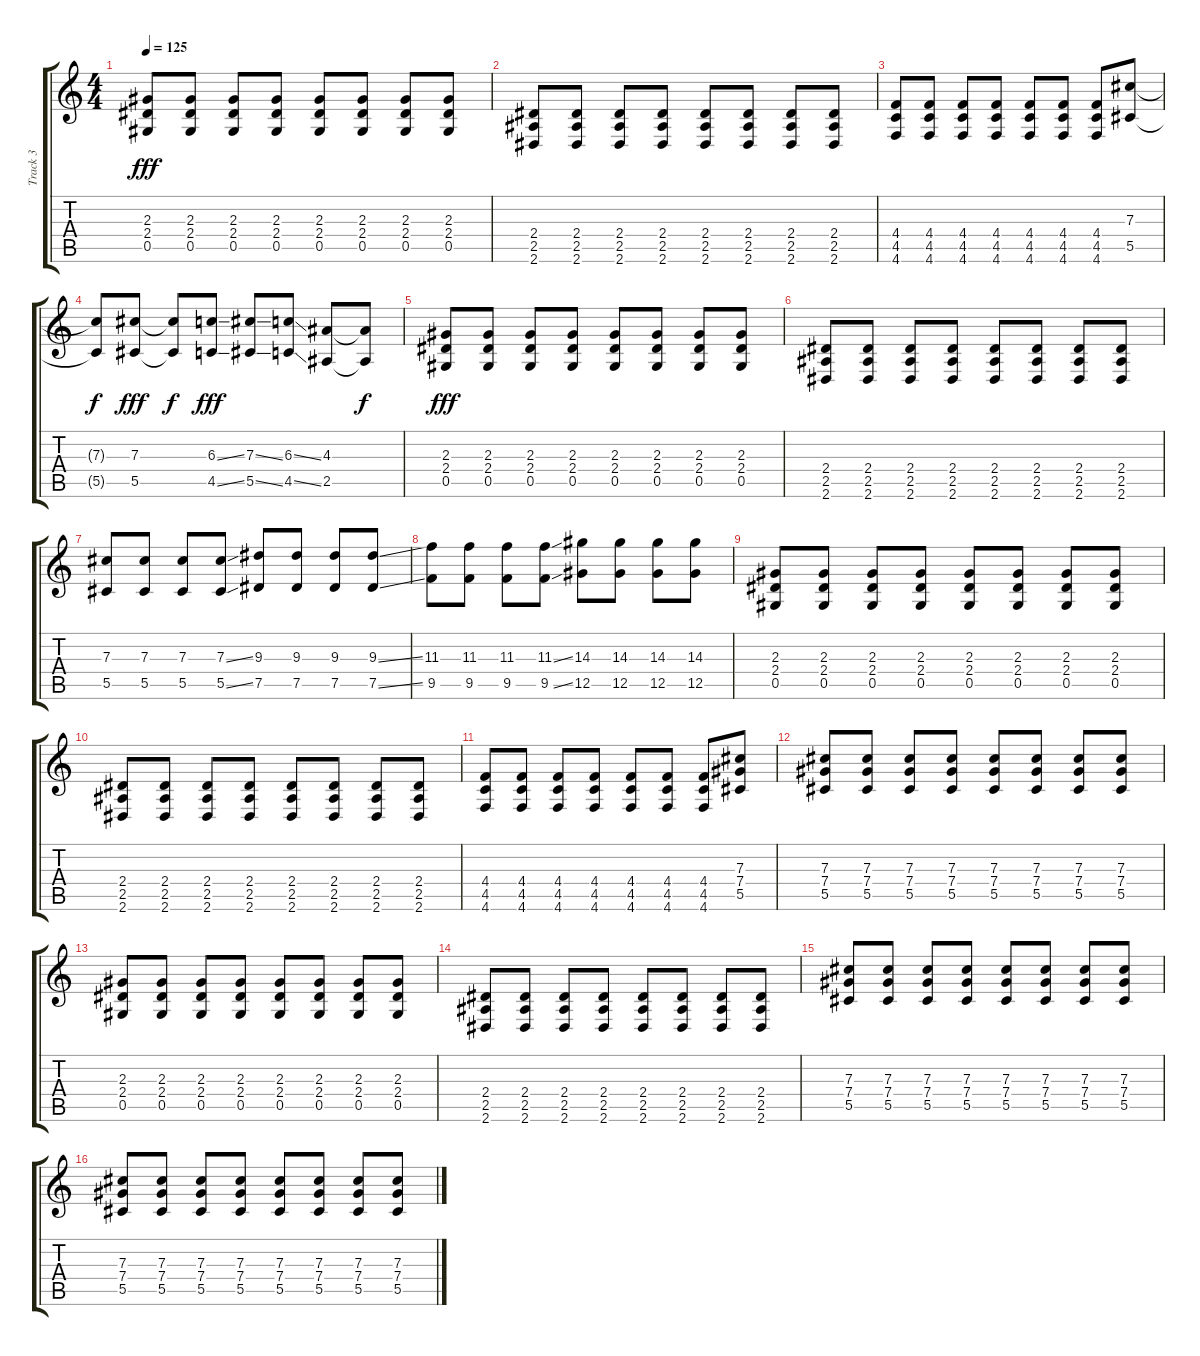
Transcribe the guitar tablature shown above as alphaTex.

\track ("Track 3" "Track 3") {instrument distortionguitar}
\staff {score tabs}
\tuning (Eb4 Bb3 Gb3 Db3 Ab2 Db2) {hide}
\ts (4 4)
\tempo 125
\clef g2
\ks c
(2.3 2.4 0.5).8{dy fff} (2.3 2.4 0.5).8 (2.3 2.4 0.5).8 (2.3 2.4 0.5).8 (2.3 2.4 0.5).8 (2.3 2.4 0.5).8 (2.3 2.4 0.5).8 (2.3 2.4 0.5).8 |
(2.4 2.5 2.6).8 (2.4 2.5 2.6).8 (2.4 2.5 2.6).8 (2.4 2.5 2.6).8 (2.4 2.5 2.6).8 (2.4 2.5 2.6).8 (2.4 2.5 2.6).8 (2.4 2.5 2.6).8 |
(4.4 4.5 4.6).8 (4.4 4.5 4.6).8 (4.4 4.5 4.6).8 (4.4 4.5 4.6).8 (4.4 4.5 4.6).8 (4.4 4.5 4.6).8 (4.4 4.5 4.6).8 (7.3 5.5).8 |
(7.3{t} 5.5{t}).8{dy f} (7.3 5.5).8{dy fff} (7.3{t} 5.5{t}).8{dy f} (6.3{ss} 4.5{ss}).8{dy fff} (7.3{ss} 5.5{ss}).8 (6.3{ss} 4.5{ss}).8 (4.3 2.5).8 (4.3{t} 2.5{t}).8{dy f} |
(2.3 2.4 0.5).8{dy fff} (2.3 2.4 0.5).8 (2.3 2.4 0.5).8 (2.3 2.4 0.5).8 (2.3 2.4 0.5).8 (2.3 2.4 0.5).8 (2.3 2.4 0.5).8 (2.3 2.4 0.5).8 |
(2.4 2.5 2.6).8 (2.4 2.5 2.6).8 (2.4 2.5 2.6).8 (2.4 2.5 2.6).8 (2.4 2.5 2.6).8 (2.4 2.5 2.6).8 (2.4 2.5 2.6).8 (2.4 2.5 2.6).8 |
(7.3 5.5).8 (7.3 5.5).8 (7.3 5.5).8 (7.3{ss} 5.5{ss}).8 (9.3 7.5).8 (9.3 7.5).8 (9.3 7.5).8 (9.3{ss} 7.5{ss}).8 |
(11.3 9.5).8 (11.3 9.5).8 (11.3 9.5).8 (11.3{ss} 9.5{ss}).8 (14.3 12.5).8 (14.3 12.5).8 (14.3 12.5).8 (14.3 12.5).8 |
(2.3 2.4 0.5).8 (2.3 2.4 0.5).8 (2.3 2.4 0.5).8 (2.3 2.4 0.5).8 (2.3 2.4 0.5).8 (2.3 2.4 0.5).8 (2.3 2.4 0.5).8 (2.3 2.4 0.5).8 |
(2.4 2.5 2.6).8 (2.4 2.5 2.6).8 (2.4 2.5 2.6).8 (2.4 2.5 2.6).8 (2.4 2.5 2.6).8 (2.4 2.5 2.6).8 (2.4 2.5 2.6).8 (2.4 2.5 2.6).8 |
(4.4 4.5 4.6).8 (4.4 4.5 4.6).8 (4.4 4.5 4.6).8 (4.4 4.5 4.6).8 (4.4 4.5 4.6).8 (4.4 4.5 4.6).8 (4.4 4.5 4.6).8 (7.3 7.4 5.5).8 |
(7.3 7.4 5.5).8 (7.3 7.4 5.5).8 (7.3 7.4 5.5).8 (7.3 7.4 5.5).8 (7.3 7.4 5.5).8 (7.3 7.4 5.5).8 (7.3 7.4 5.5).8 (7.3 7.4 5.5).8 |
(2.3 2.4 0.5).8 (2.3 2.4 0.5).8 (2.3 2.4 0.5).8 (2.3 2.4 0.5).8 (2.3 2.4 0.5).8 (2.3 2.4 0.5).8 (2.3 2.4 0.5).8 (2.3 2.4 0.5).8 |
(2.4 2.5 2.6).8 (2.4 2.5 2.6).8 (2.4 2.5 2.6).8 (2.4 2.5 2.6).8 (2.4 2.5 2.6).8 (2.4 2.5 2.6).8 (2.4 2.5 2.6).8 (2.4 2.5 2.6).8 |
(7.3 7.4 5.5).8 (7.3 7.4 5.5).8 (7.3 7.4 5.5).8 (7.3 7.4 5.5).8 (7.3 7.4 5.5).8 (7.3 7.4 5.5).8 (7.3 7.4 5.5).8 (7.3 7.4 5.5).8 |
(7.3 7.4 5.5).8 (7.3 7.4 5.5).8 (7.3 7.4 5.5).8 (7.3 7.4 5.5).8 (7.3 7.4 5.5).8 (7.3 7.4 5.5).8 (7.3 7.4 5.5).8 (7.3 7.4 5.5).8
